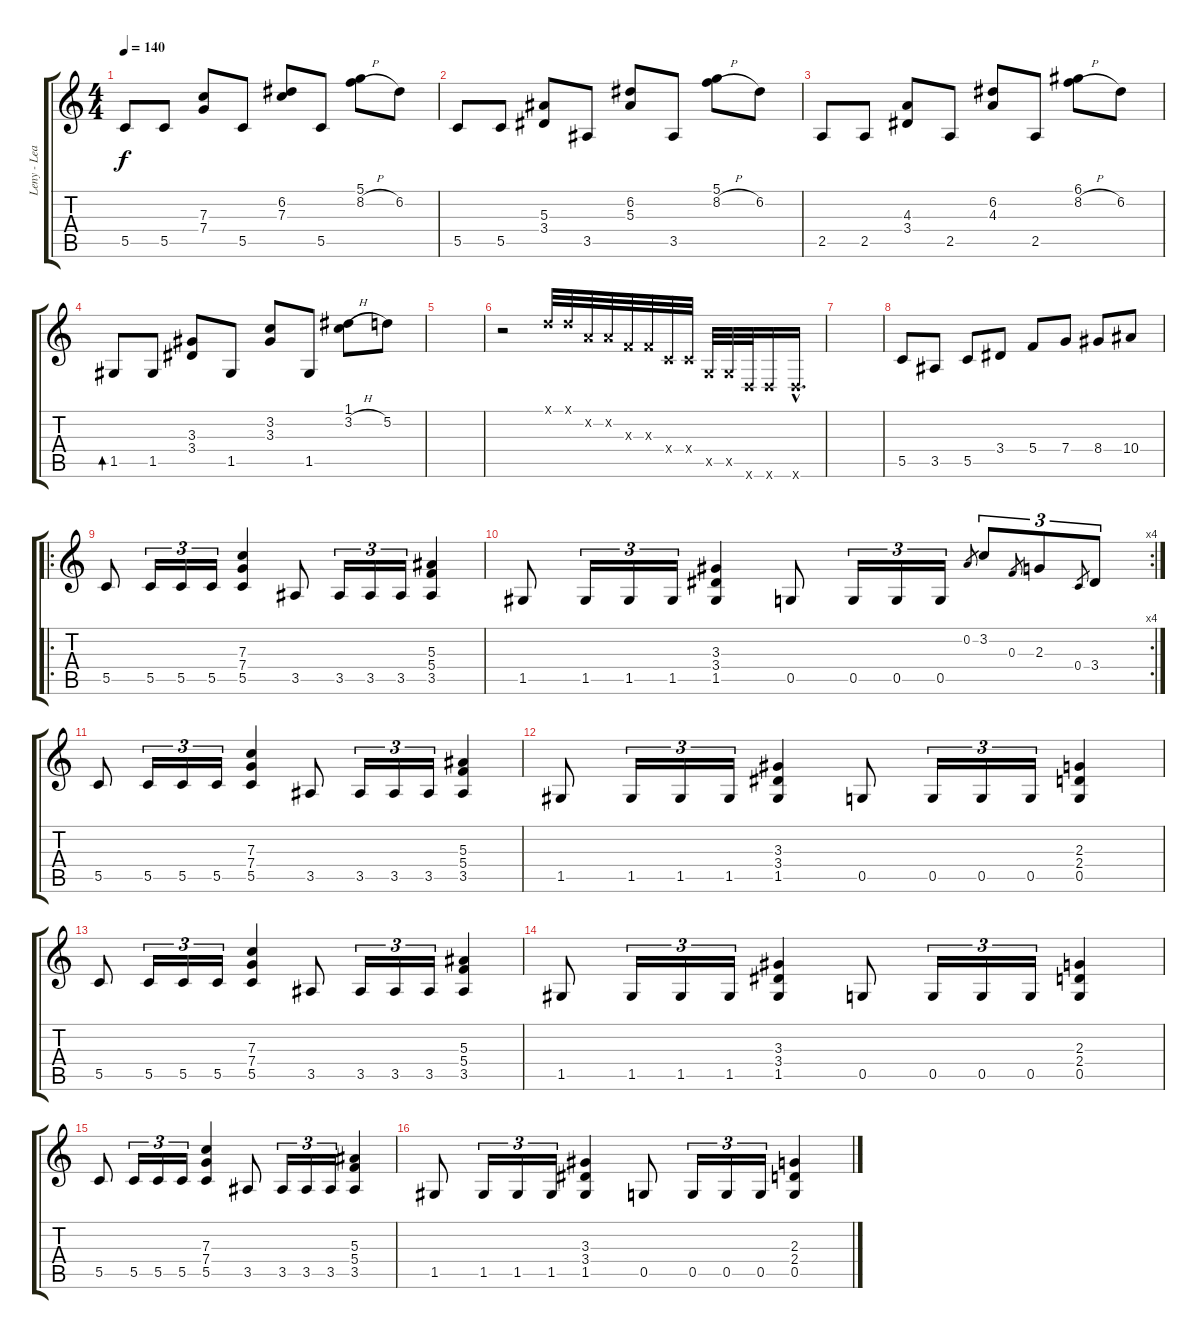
\track ("Leny - Lead/Rhythm" "Leny - Lea") {instrument distortionguitar}
\staff {score tabs}
\tuning (D4 A3 F3 C3 G2 D2) {hide}
\ts (4 4)
\tempo 140
\clef g2
\ks c
5.5.8{dy f instrument overdrivenguitar} 5.5.8 (7.3 7.4).8 5.5.8 (6.2 7.3).8 5.5.8 (5.1 8.2{h}).8 6.2.8 |
5.5.8 5.5.8 (5.3 3.4).8 3.5.8 (6.2 5.3).8 3.5.8 (5.1 8.2{h}).8 6.2.8 |
2.5.8 2.5.8 (4.3 3.4).8 2.5.8 (6.2 4.3).8 2.5.8 (6.1 8.2{h}).8 6.2.8 |
1.5.8{bd 60} 1.5.8 (3.3 3.4).8 1.5.8 (3.2 3.3).8 1.5.8 (1.1 3.2{h}).8 5.2.8 |
|
r.2 0.1{x}.32 0.1{x}.32 0.2{x}.32 0.2{x}.32 0.3{x}.32 0.3{x}.32 0.4{x}.32 0.4{x}.32 0.5{x}.32 0.5{x}.32 0.6{x}.32 0.6{x}.16 0.6{hac x}.16{d} |
|
5.5.8 3.5.8 5.5.8 3.4.8 5.4.8 7.4.8 8.4.8 10.4.8 |
\ro
5.5.8 5.5.16{tu (3 2)} 5.5.16{tu (3 2)} 5.5.16{tu (3 2)} (7.3 7.4 5.5).4 3.5.8 3.5.16{tu (3 2)} 3.5.16{tu (3 2)} 3.5.16{tu (3 2)} (5.3 5.4 3.5).4 |
\rc 4
1.5.8 1.5.16{tu (3 2)} 1.5.16{tu (3 2)} 1.5.16{tu (3 2)} (3.3 3.4 1.5).4 0.5.8 0.5.16{tu (3 2)} 0.5.16{tu (3 2)} 0.5.16{tu (3 2)} 0.2.8{gr} 3.2.8{tu (3 2)} 0.3.8{gr} 2.3.8{tu (3 2)} 0.4.8{gr} 3.4.8{tu (3 2)} |
5.5.8 5.5.16{tu (3 2)} 5.5.16{tu (3 2)} 5.5.16{tu (3 2)} (7.3 7.4 5.5).4 3.5.8 3.5.16{tu (3 2)} 3.5.16{tu (3 2)} 3.5.16{tu (3 2)} (5.3 5.4 3.5).4 |
1.5.8 1.5.16{tu (3 2)} 1.5.16{tu (3 2)} 1.5.16{tu (3 2)} (3.3 3.4 1.5).4 0.5.8 0.5.16{tu (3 2)} 0.5.16{tu (3 2)} 0.5.16{tu (3 2)} (2.3 2.4 0.5).4 |
5.5.8 5.5.16{tu (3 2)} 5.5.16{tu (3 2)} 5.5.16{tu (3 2)} (7.3 7.4 5.5).4 3.5.8 3.5.16{tu (3 2)} 3.5.16{tu (3 2)} 3.5.16{tu (3 2)} (5.3 5.4 3.5).4 |
1.5.8 1.5.16{tu (3 2)} 1.5.16{tu (3 2)} 1.5.16{tu (3 2)} (3.3 3.4 1.5).4 0.5.8 0.5.16{tu (3 2)} 0.5.16{tu (3 2)} 0.5.16{tu (3 2)} (2.3 2.4 0.5).4 |
5.5.8 5.5.16{tu (3 2)} 5.5.16{tu (3 2)} 5.5.16{tu (3 2)} (7.3 7.4 5.5).4 3.5.8 3.5.16{tu (3 2)} 3.5.16{tu (3 2)} 3.5.16{tu (3 2)} (5.3 5.4 3.5).4 |
1.5.8 1.5.16{tu (3 2)} 1.5.16{tu (3 2)} 1.5.16{tu (3 2)} (3.3 3.4 1.5).4 0.5.8 0.5.16{tu (3 2)} 0.5.16{tu (3 2)} 0.5.16{tu (3 2)} (2.3 2.4 0.5).4
